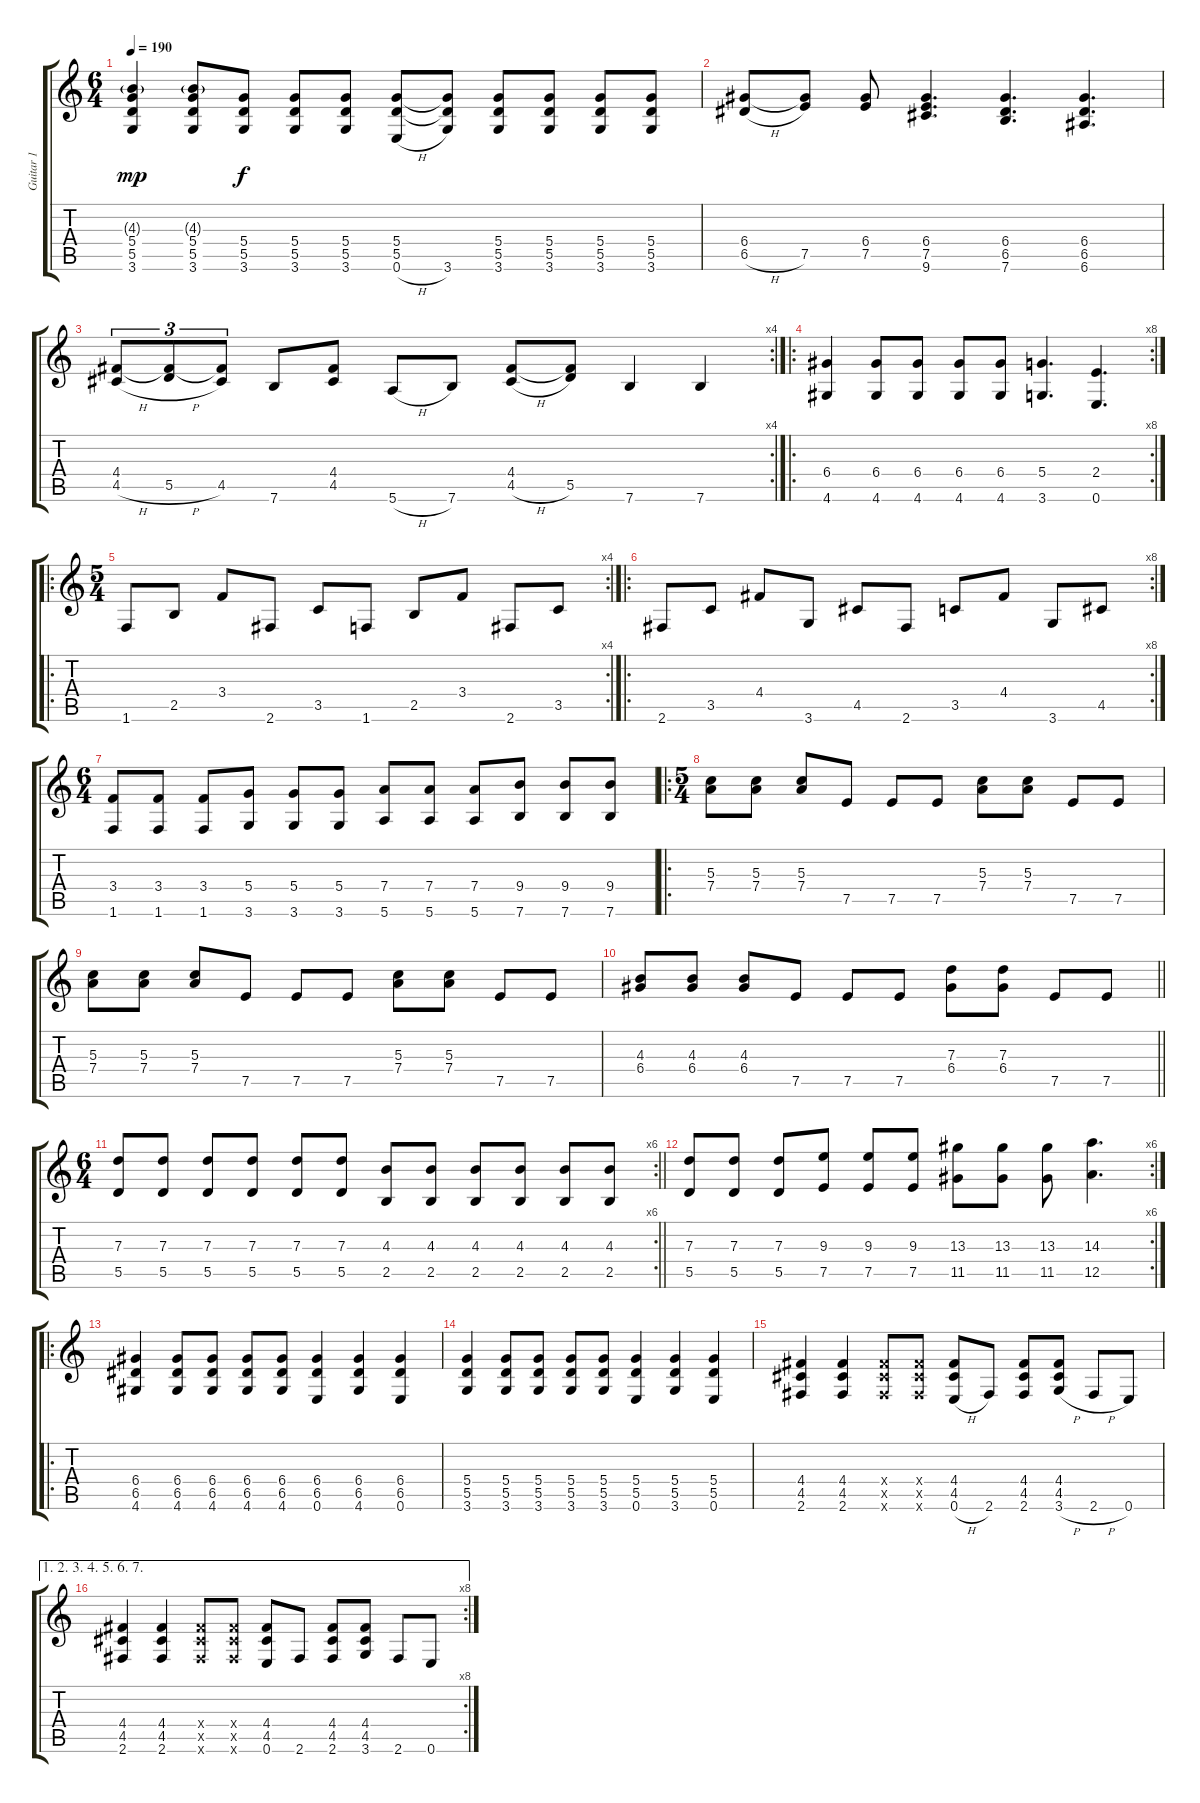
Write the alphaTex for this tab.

\track ("Guitar 1" "Guitar 1") {instrument distortionguitar}
\staff {score tabs}
\tuning (E4 B3 G3 D3 A2 E2) {hide}
\ts (6 4)
\tempo 190
\clef g2
\ks aminor
(4.3{g} 5.4 5.5 3.6).4{dy mp} (4.3{g} 5.4 5.5 3.6).8 (5.4 5.5 3.6).8{dy f} (5.4 5.5 3.6).8 (5.4 5.5 3.6).8 (5.4 5.5 0.6{h}).8 (5.4{t} 5.5{t} 3.6).8 (5.4 5.5 3.6).8 (5.4 5.5 3.6).8 (5.4 5.5 3.6).8 (5.4 5.5 3.6).8 |
(6.4 6.5{h}).8 (6.4{t} 7.5).8 (6.4 7.5).8 (6.4 7.5 9.6).4{d} (6.4 6.5 7.6).4{d} (6.4 6.5 6.6).4{d} |
\rc 4
(4.4 4.5{h}).8{tu (3 2)} (4.4{t} 5.5{h}).8{tu (3 2)} (4.4{t} 4.5).8{tu (3 2)} 7.6.8 (4.4 4.5).8 5.6{h}.8 7.6.8 (4.4 4.5{h}).8 (4.4{t} 5.5).8 7.6.4 7.6.4 |
\ro
\rc 8
(6.4 4.6).4 (6.4 4.6).8 (6.4 4.6).8 (6.4 4.6).8 (6.4 4.6).8 (5.4 3.6).4{d} (2.4 0.6).4{d} |
\ro
\rc 4
\ts (5 4)
1.6.8 2.5.8 3.4.8 2.6.8 3.5.8 1.6.8 2.5.8 3.4.8 2.6.8 3.5.8 |
\ro
\rc 8
2.6.8 3.5.8 4.4.8 3.6.8 4.5.8 2.6.8 3.5.8 4.4.8 3.6.8 4.5.8 |
\ts (6 4)
(3.4 1.6).8 (3.4 1.6).8 (3.4 1.6).8 (5.4 3.6).8 (5.4 3.6).8 (5.4 3.6).8 (7.4 5.6).8 (7.4 5.6).8 (7.4 5.6).8 (9.4 7.6).8 (9.4 7.6).8 (9.4 7.6).8 |
\ro
\ts (5 4)
(5.3 7.4).8 (5.3 7.4).8 (5.3 7.4).8 7.5.8 7.5.8 7.5.8 (5.3 7.4).8 (5.3 7.4).8 7.5.8 7.5.8 |
(5.3 7.4).8 (5.3 7.4).8 (5.3 7.4).8 7.5.8 7.5.8 7.5.8 (5.3 7.4).8 (5.3 7.4).8 7.5.8 7.5.8 |
\barLineRight lightlight
(4.3 6.4).8 (4.3 6.4).8 (4.3 6.4).8 7.5.8 7.5.8 7.5.8 (7.3 6.4).8 (7.3 6.4).8 7.5.8 7.5.8 |
\rc 6
\ts (6 4)
\barLineRight lightlight
(7.3 5.5).8 (7.3 5.5).8 (7.3 5.5).8 (7.3 5.5).8 (7.3 5.5).8 (7.3 5.5).8 (4.3 2.5).8 (4.3 2.5).8 (4.3 2.5).8 (4.3 2.5).8 (4.3 2.5).8 (4.3 2.5).8 |
\rc 6
(7.3 5.5).8 (7.3 5.5).8 (7.3 5.5).8 (9.3 7.5).8 (9.3 7.5).8 (9.3 7.5).8 (13.3 11.5).8 (13.3 11.5).8 (13.3 11.5).8 (14.3 12.5).4{d} |
\ro
(6.4 6.5 4.6).4 (6.4 6.5 4.6).8 (6.4 6.5 4.6).8 (6.4 6.5 4.6).8 (6.4 6.5 4.6).8 (6.4 6.5 0.6).4 (6.4 6.5 4.6).4 (6.4 6.5 0.6).4 |
(5.4 5.5 3.6).4 (5.4 5.5 3.6).8 (5.4 5.5 3.6).8 (5.4 5.5 3.6).8 (5.4 5.5 3.6).8 (5.4 5.5 0.6).4 (5.4 5.5 3.6).4 (5.4 5.5 0.6).4 |
(4.4 4.5 2.6).4 (4.4 4.5 2.6).4 (4.4{x} 4.5{x} 2.6{x}).8 (4.4{x} 4.5{x} 2.6{x}).8 (4.4 4.5 0.6{h}).8 2.6.8 (4.4 4.5 2.6).8 (4.4 4.5 3.6{h}).8 2.6{h}.8 0.6.8 |
\ae (1 2 3 4 5 6 7)
\rc 8
(4.4 4.5 2.6).4 (4.4 4.5 2.6).4 (4.4{x} 4.5{x} 2.6{x}).8 (4.4{x} 4.5{x} 2.6{x}).8 (4.4 4.5 0.6).8 2.6.8 (4.4 4.5 2.6).8 (4.4 4.5 3.6).8 2.6.8 0.6.8
